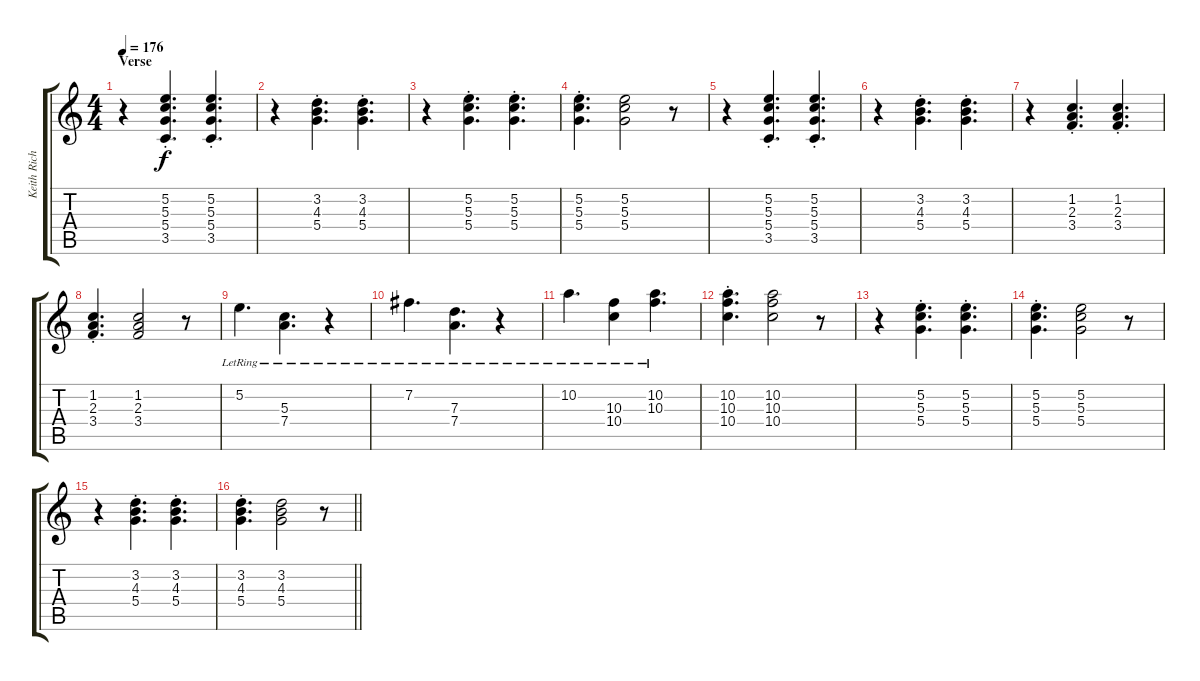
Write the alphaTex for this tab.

\track ("Keith Richards" "Keith Rich") {instrument overdrivenguitar}
\staff {score tabs}
\tuning (E4 B3 G3 D3 A2 E2) {hide}
\ts (4 4)
\section ("" "Verse")
\tempo 176
\clef g2
\ks c
r.4{dy f} (5.2{st} 5.3{st} 5.4{st} 3.5{st}).4{d} (5.2{st} 5.3{st} 5.4{st} 3.5{st}).4{d} |
r.4 (3.2{st} 4.3{st} 5.4{st}).4{d} (3.2{st} 4.3{st} 5.4{st}).4{d} |
r.4 (5.2{st} 5.3{st} 5.4{st}).4{d} (5.2{st} 5.3{st} 5.4{st}).4{d} |
(5.2{st} 5.3{st} 5.4{st}).4{d} (5.2 5.3 5.4).2 r.8 |
r.4 (5.2{st} 5.3{st} 5.4{st} 3.5{st}).4{d} (5.2{st} 5.3{st} 5.4{st} 3.5{st}).4{d} |
r.4 (3.2{st} 4.3{st} 5.4{st}).4{d} (3.2{st} 4.3{st} 5.4{st}).4{d} |
r.4 (1.2{st} 2.3{st} 3.4{st}).4{d} (1.2{st} 2.3{st} 3.4{st}).4{d} |
(1.2{st} 2.3{st} 3.4{st}).4{d} (1.2 2.3 3.4).2 r.8 |
5.2{lr}.4{d} (5.3{lr} 7.4{lr}).4{d} r.4 |
7.2{lr}.4{d} (7.3{lr} 7.4{lr}).4{d} r.4 |
10.2{lr}.4{d} (10.3{lr} 10.4{lr}).4 (10.2{lr} 10.3{lr}).4{d} |
(10.2{st} 10.3{st} 10.4{st}).4{d} (10.2 10.3 10.4).2 r.8 |
r.4 (5.2{st} 5.3{st} 5.4{st}).4{d} (5.2{st} 5.3{st} 5.4{st}).4{d} |
(5.2{st} 5.3{st} 5.4{st}).4{d} (5.2 5.3 5.4).2 r.8 |
r.4 (3.2{st} 4.3{st} 5.4{st}).4{d} (3.2{st} 4.3{st} 5.4{st}).4{d} |
\barLineRight lightlight
(3.2{st} 4.3{st} 5.4{st}).4{d} (3.2 4.3 5.4).2 r.8
